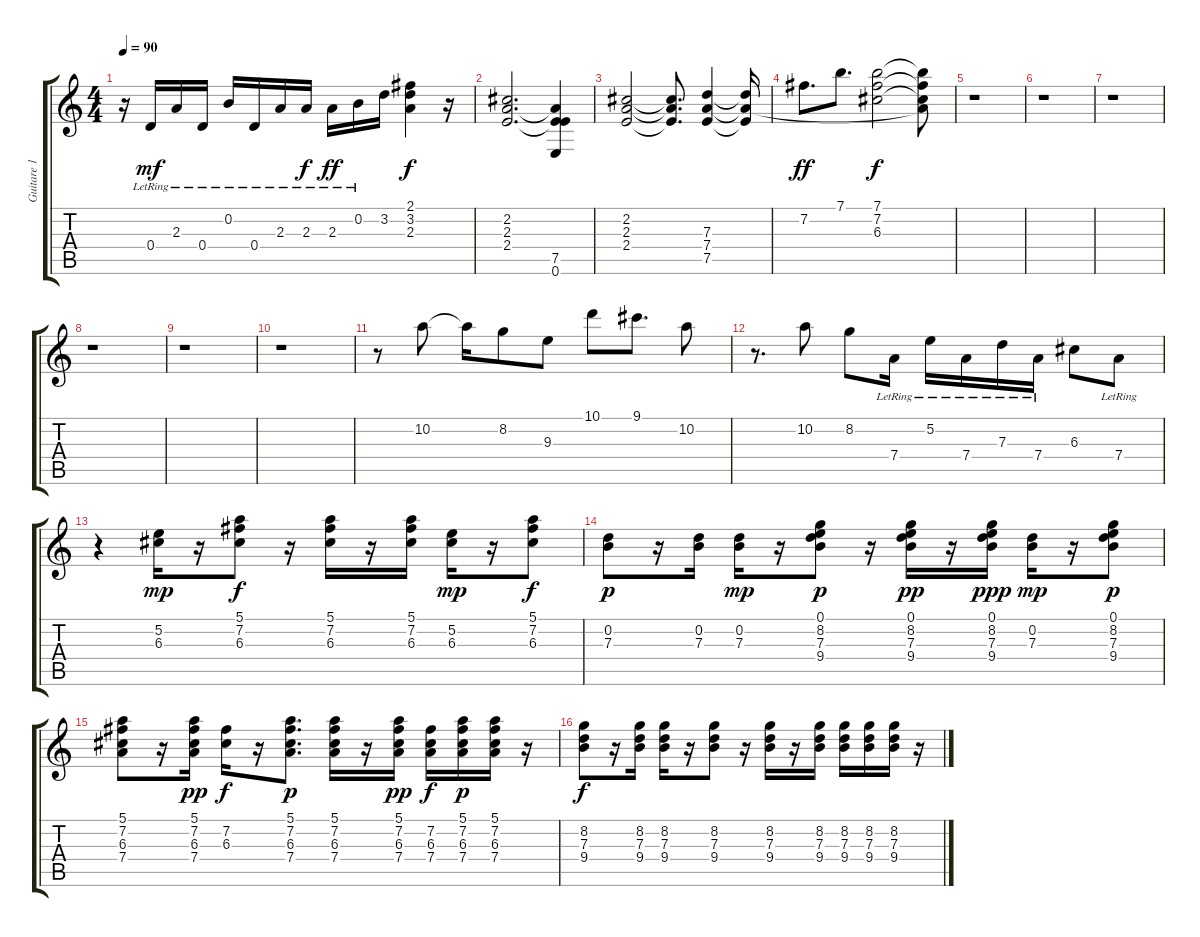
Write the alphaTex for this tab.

\track ("Guitare 1" "Guitare 1") {instrument acousticguitarsteel}
\staff {score tabs}
\tuning (E4 B3 G3 D3 A2 E2) {hide}
\ts (4 4)
\tempo 90
\clef g2
\ks c
r.16{dy mf} 0.4{lr}.16 2.3{lr}.16 0.4{lr}.16 0.2{lr}.16 0.4{lr}.16 2.3{lr}.16 2.3{lr}.16{dy f} 2.3{lr}.16{dy ff} 0.2{lr}.16 3.2.16 (2.1 3.2 2.3).4{dy f} r.16 |
(2.2 2.3 2.4).2{d} (2.3{t} 2.4{t} 7.5{t} 0.6{t}).4 |
(2.2 2.3 2.4).2 (2.2{t} 2.3{t} 2.4{t}).8{d} (7.3 7.4 7.5).4 (7.3{t} 7.4{t} 7.5{t}).16 |
7.2.8{d dy ff} 7.1.8{d} (7.1 7.2 6.3).2{dy f} (7.1{t} 7.2{t} 6.3{t} 7.4{t}).8 |
r.1 |
r.1 |
r.1 |
r.1 |
r.1 |
r.1 |
r.8 10.2.8 10.2{t}.16 8.2.8 9.3.8 10.1.8 9.1.8{d} 10.2.8 |
r.8{d} 10.2.8 8.2.8 7.4{lr}.16 5.2{lr}.16 7.4{lr}.16 7.3{lr}.16 7.4{lr}.16 6.3.8 7.4{lr}.8 |
r.4 (5.2 6.3).16{dy mp} r.16 (5.1 7.2 6.3).8{dy f} r.16 (5.1 7.2 6.3).16 r.16 (5.1 7.2 6.3).16 (5.2 6.3).16{dy mp} r.16 (5.1 7.2 6.3).8{dy f} |
(0.2 7.3).8{dy p} r.16 (0.2 7.3).16 (0.2 7.3).16{dy mp} r.16 (0.1 8.2 7.3 9.4).8{dy p} r.16 (0.1 8.2 7.3 9.4).16{dy pp} r.16 (0.1 8.2 7.3 9.4).16{dy ppp} (0.2 7.3).16{dy mp} r.16 (0.1 8.2 7.3 9.4).8{dy p} |
(5.1 7.2 6.3 7.4).8 r.16 (5.1 7.2 6.3 7.4).16{dy pp} (7.2 6.3).16{dy f} r.16 (5.1 7.2 6.3 7.4).8{d dy p} (5.1 7.2 6.3 7.4).16 r.16 (5.1 7.2 6.3 7.4).16{dy pp} (7.2 6.3 7.4).16{dy f} (5.1 7.2 6.3 7.4).16{dy p} (5.1 7.2 6.3 7.4).16 r.16 |
(8.2 7.3 9.4).8{dy f} r.16 (8.2 7.3 9.4).16 (8.2 7.3 9.4).16 r.16 (8.2 7.3 9.4).8 r.16 (8.2 7.3 9.4).16 r.16 (8.2 7.3 9.4).16 (8.2 7.3 9.4).16 (8.2 7.3 9.4).16 (8.2 7.3 9.4).16 r.16
